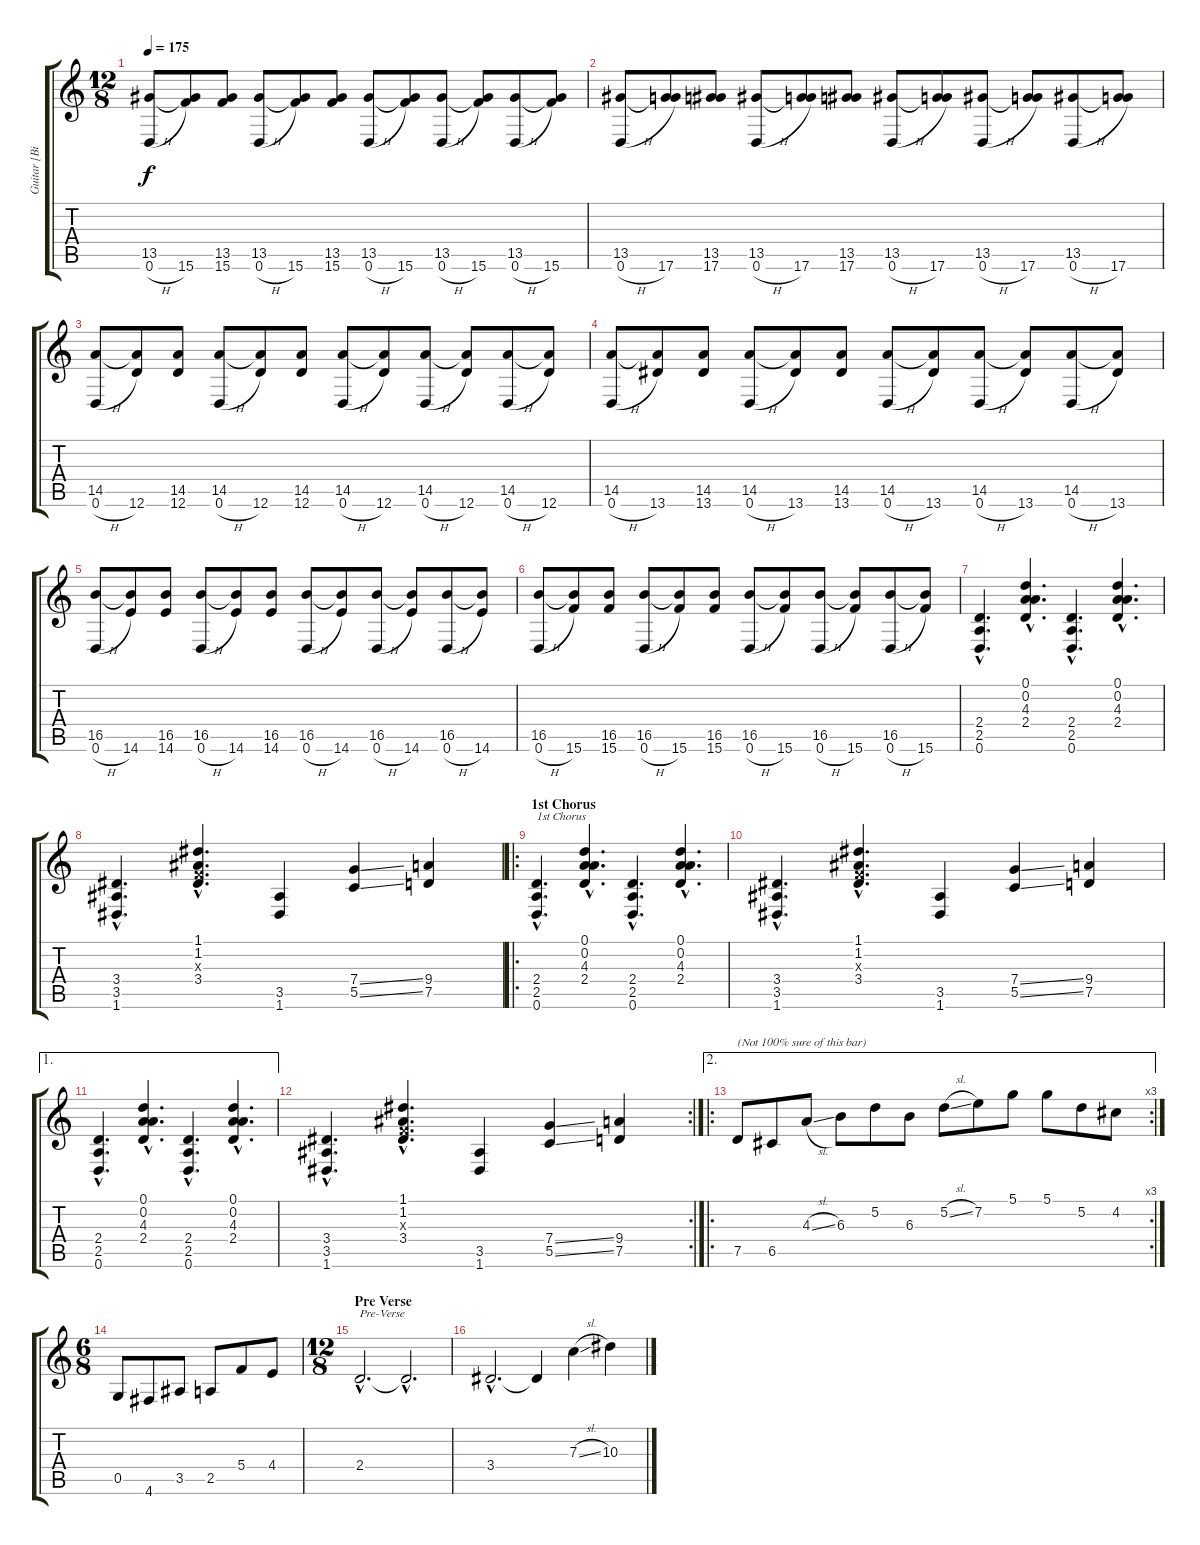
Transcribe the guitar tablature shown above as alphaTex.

\track ("Guitar [Bill Kelliher]" "Guitar [Bi") {instrument distortionguitar}
\staff {score tabs}
\tuning (D4 A3 F3 C3 G2 D2) {hide}
\ts (12 8)
\tempo 175
\clef g2
\ks c
(13.5 0.6{h}).8{dy f} (13.5{t} 15.6).8 (13.5 15.6).8 (13.5 0.6{h}).8 (13.5{t} 15.6).8 (13.5 15.6).8 (13.5 0.6{h}).8 (13.5{t} 15.6).8 (13.5 0.6{h}).8 (13.5{t} 15.6).8 (13.5 0.6{h}).8 (13.5{t} 15.6).8 |
(13.5 0.6{h}).8 (13.5{t} 17.6).8 (13.5 17.6).8 (13.5 0.6{h}).8 (13.5{t} 17.6).8 (13.5 17.6).8 (13.5 0.6{h}).8 (13.5{t} 17.6).8 (13.5 0.6{h}).8 (13.5{t} 17.6).8 (13.5 0.6{h}).8 (13.5{t} 17.6).8 |
(14.5 0.6{h}).8 (14.5{t} 12.6).8 (14.5 12.6).8 (14.5 0.6{h}).8 (14.5{t} 12.6).8 (14.5 12.6).8 (14.5 0.6{h}).8 (14.5{t} 12.6).8 (14.5 0.6{h}).8 (14.5{t} 12.6).8 (14.5 0.6{h}).8 (14.5{t} 12.6).8 |
(14.5 0.6{h}).8 (14.5{t} 13.6).8 (14.5 13.6).8 (14.5 0.6{h}).8 (14.5{t} 13.6).8 (14.5 13.6).8 (14.5 0.6{h}).8 (14.5{t} 13.6).8 (14.5 0.6{h}).8 (14.5{t} 13.6).8 (14.5 0.6{h}).8 (14.5{t} 13.6).8 |
(16.5 0.6{h}).8 (16.5{t} 14.6).8 (16.5 14.6).8 (16.5 0.6{h}).8 (16.5{t} 14.6).8 (16.5 14.6).8 (16.5 0.6{h}).8 (16.5{t} 14.6).8 (16.5 0.6{h}).8 (16.5{t} 14.6).8 (16.5 0.6{h}).8 (16.5{t} 14.6).8 |
(16.5 0.6{h}).8 (16.5{t} 15.6).8 (16.5 15.6).8 (16.5 0.6{h}).8 (16.5{t} 15.6).8 (16.5 15.6).8 (16.5 0.6{h}).8 (16.5{t} 15.6).8 (16.5 0.6{h}).8 (16.5{t} 15.6).8 (16.5 0.6{h}).8 (16.5{t} 15.6).8 |
(2.4{hac} 2.5{hac} 0.6{hac}).4{d} (0.1{hac} 0.2{hac} 4.3{hac} 2.4{hac}).4{d} (2.4{hac} 2.5{hac} 0.6{hac}).4{d} (0.1{hac} 0.2{hac} 4.3{hac} 2.4{hac}).4{d} |
(3.4{hac} 3.5{hac} 1.6{hac}).4{d} (1.1{hac} 1.2{hac} 0.3{hac x} 3.4{hac}).4{d} (3.5 1.6).4 (7.4{ss} 5.5{ss}).4 (9.4 7.5).4 |
\ro
\section ("" "1st Chorus")
(2.4{hac} 2.5{hac} 0.6{hac}).4{d txt "1st Chorus"} (0.1{hac} 0.2{hac} 4.3{hac} 2.4{hac}).4{d} (2.4{hac} 2.5{hac} 0.6{hac}).4{d} (0.1{hac} 0.2{hac} 4.3{hac} 2.4{hac}).4{d} |
(3.4{hac} 3.5{hac} 1.6{hac}).4{d} (1.1{hac} 1.2{hac} 0.3{hac x} 3.4{hac}).4{d} (3.5 1.6).4 (7.4{ss} 5.5{ss}).4 (9.4 7.5).4 |
\ae 1
(2.4{hac} 2.5{hac} 0.6{hac}).4{d} (0.1{hac} 0.2{hac} 4.3{hac} 2.4{hac}).4{d} (2.4{hac} 2.5{hac} 0.6{hac}).4{d} (0.1{hac} 0.2{hac} 4.3{hac} 2.4{hac}).4{d} |
\rc 2
(3.4{hac} 3.5{hac} 1.6{hac}).4{d} (1.1{hac} 1.2{hac} 0.3{hac x} 3.4{hac}).4{d} (3.5 1.6).4 (7.4{ss} 5.5{ss}).4 (9.4 7.5).4 |
\ae 2
\ro
\rc 3
7.5.8{txt "(Not 100% sure of this bar)" balance 0} 6.5.8 4.3{sl}.8 6.3.8 5.2.8 6.3.8 5.2{sl}.8 7.2.8 5.1.8 5.1.8 5.2.8 4.2.8 |
\ts (6 8)
0.5.8 4.6.8 3.5.8 2.5.8 5.4.8 4.4.8 |
\ts (12 8)
\section ("" "Pre Verse")
2.4{hac}.2{d txt "Pre-Verse"} 2.4{hac t}.2{d} |
3.4{hac}.2{d} 3.4{t}.4 7.3{sl}.4 10.3.4
